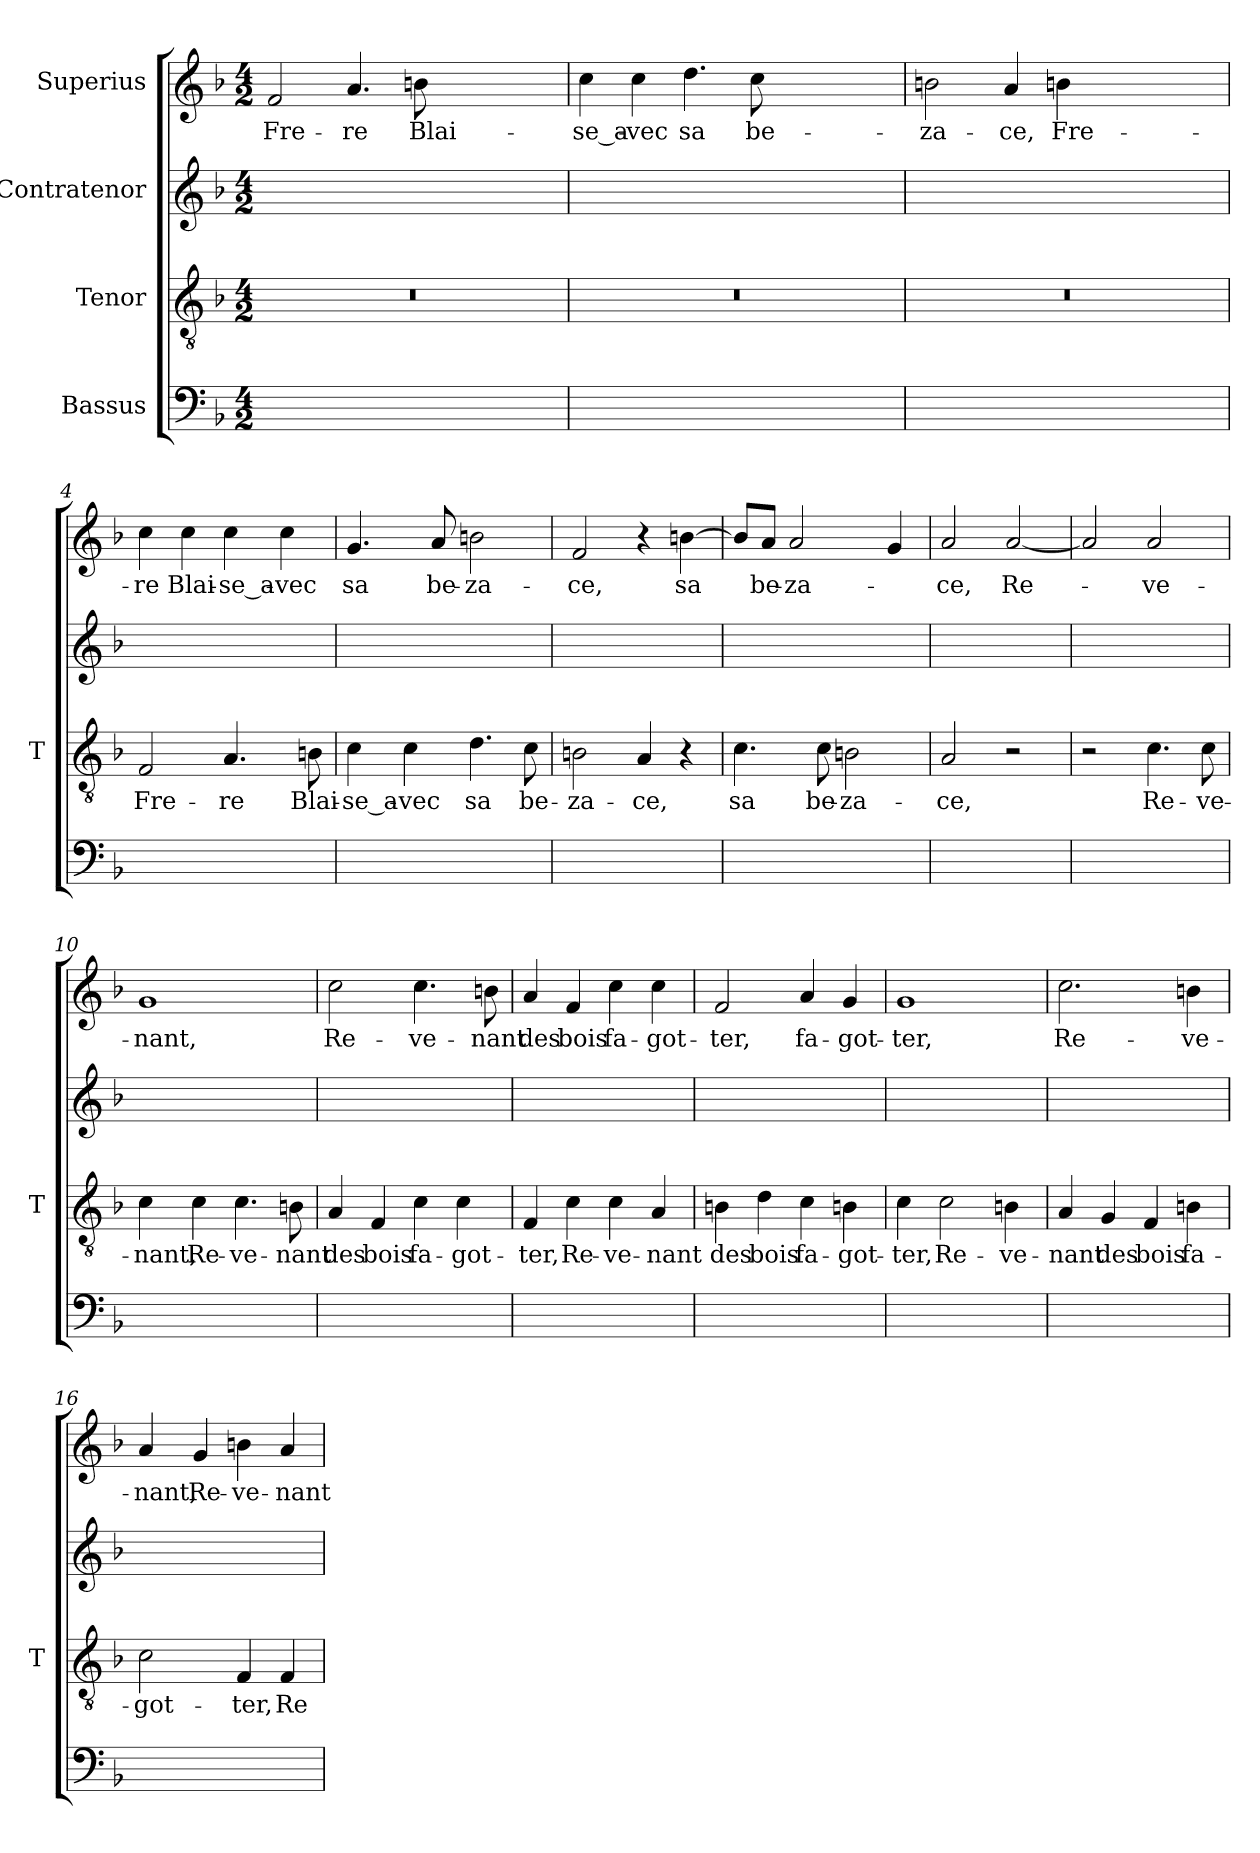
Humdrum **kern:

**kern	**kern	**text	**kern	**kern	**text
*part4	*part3	*part3	*part2	*part1	*part1
*staff4	*staff3	*staff3	*staff2	*staff1	*staff1
*I"Bassus	*I"Tenor	*	*I"Contratenor	*I"Superius	*
*	*I'T	*	*	*	*
*clefF4	*clefGv2	*	*clefG2	*clefG2	*
*k[b-]	*k[b-]	*	*k[b-]	*k[b-]	*
*M4/2	*M4/2	*	*M4/2	*M4/2	*
=1	=1	=1	=1	=1	=1
0ryy	0r	.	0ryy	2f	Fre-
.	.	.	.	4.a	-re
.	.	.	.	8bn	Blai-
.	.	.	.	1ryy	.
=2	=2	=2	=2	=2	=2
0ryy	0r	.	0ryy	4cc	se_a-
.	.	.	.	4cc	-vec
.	.	.	.	4.dd	-sa
.	.	.	.	8cc	be-
.	.	.	.	1ryy	.
=3	=3	=3	=3	=3	=3
0ryy	0r	.	0ryy	2bn	za-
.	.	.	.	4a	-ce,
.	.	.	.	4bn	Fre-
.	.	.	.	1ryy	.
=4	=4	=4	=4	=4	=4
1ryy	2F	Fre-	1ryy	4cc	-re
.	.	.	.	4cc	Blai-
.	4.A	-re	.	4cc	se_a-
.	.	.	.	4cc	-vec
.	8Bn	Blai-	.	.	.
=5	=5	=5	=5	=5	=5
1ryy	4c	se_a-	1ryy	4.g	-sa
.	4c	-vec	.	.	.
.	.	.	.	8a	be-
.	4.d	-sa	.	2bn	za-
.	8c	be-	.	.	.
=6	=6	=6	=6	=6	=6
1ryy	2Bn	za-	1ryy	2f	-ce,
.	4A	-ce,	.	4r	.
.	4r	.	.	[4bn	-sa
=7	=7	=7	=7	=7	=7
1ryy	4.c	-sa	1ryy	8b/L]	.
.	.	.	.	8a/J	be-
.	.	.	.	2a	za-
.	8c	be-	.	.	.
.	2Bn	za-	.	.	.
.	.	.	.	4g	.
=8	=8	=8	=8	=8	=8
1ryy	2A	-ce,	1ryy	2a	-ce,
.	2r	.	.	[2a	Re-
=9	=9	=9	=9	=9	=9
1ryy	2r	.	1ryy	2a]	.
.	4.c	Re-	.	2a	ve-
.	8c	ve-	.	.	.
=10	=10	=10	=10	=10	=10
1ryy	4c	-nant,	1ryy	1g	-nant,
.	4c	Re-	.	.	.
.	4.c	ve-	.	.	.
.	8Bn	-nant	.	.	.
=11	=11	=11	=11	=11	=11
1ryy	4A	-des	1ryy	2cc	Re-
.	4F	-bois	.	.	.
.	4c	fa-	.	4.cc	ve-
.	4c	got-	.	.	.
.	.	.	.	8bn	-nant
=12	=12	=12	=12	=12	=12
1ryy	4F	-ter,	1ryy	4a	-des
.	4c	Re-	.	4f	-bois
.	4c	ve-	.	4cc	fa-
.	4A	-nant	.	4cc	got-
=13	=13	=13	=13	=13	=13
1ryy	4Bn	-des	1ryy	2f	-ter,
.	4d	-bois	.	.	.
.	4c	fa-	.	4a	fa-
.	4Bn	got-	.	4g	got-
=14	=14	=14	=14	=14	=14
1ryy	4c	-ter,	1ryy	1g	-ter,
.	2c	Re-	.	.	.
.	4Bn	ve-	.	.	.
=15	=15	=15	=15	=15	=15
1ryy	4A	-nant	1ryy	2.cc	Re-
.	4G	-des	.	.	.
.	4F	-bois	.	.	.
.	4Bn	fa-	.	4bn	ve-
=16	=16	=16	=16	=16	=16
1ryy	2c	got-	1ryy	4a	-nant,
.	.	.	.	4g	Re-
.	4F	-ter,	.	4bn	ve-
.	4F	Re-	.	4a	-nant
=	=	=	=	=	=
*-	*-	*-	*-	*-	*-
